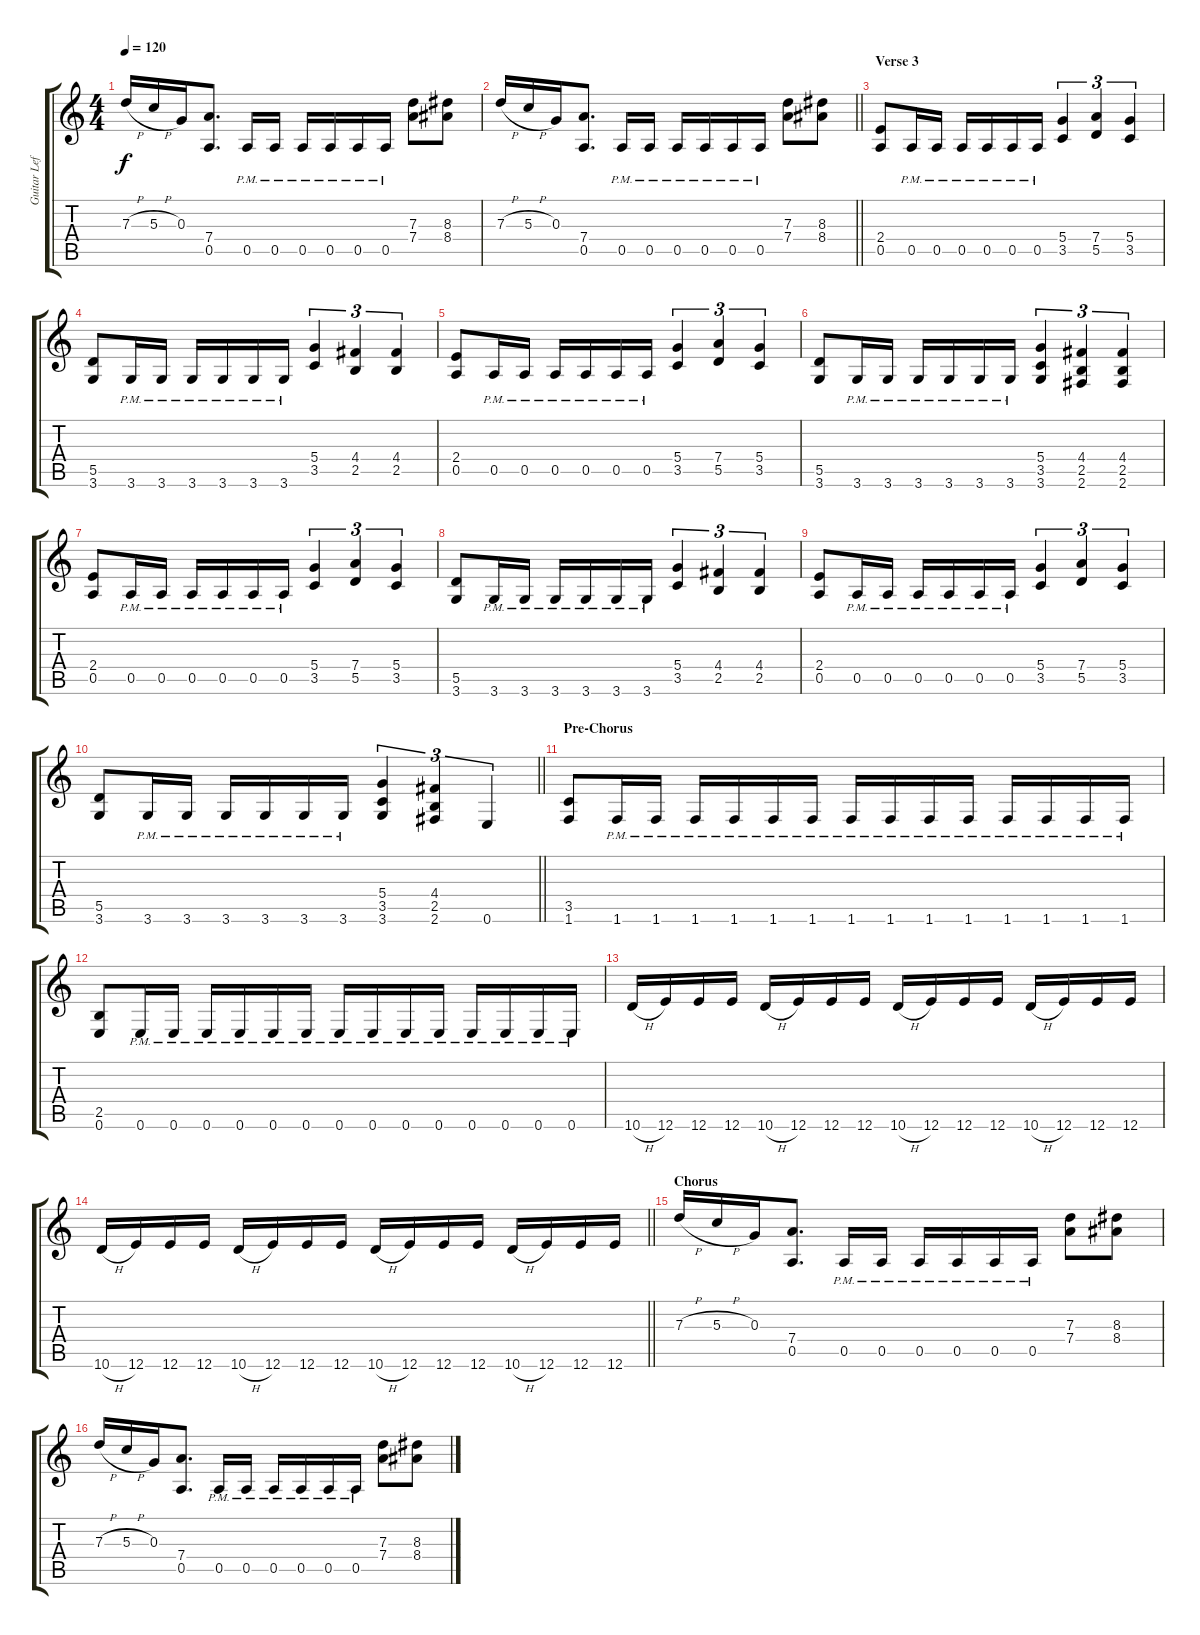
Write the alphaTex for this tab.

\track ("Guitar Left" "Guitar Lef") {instrument distortionguitar}
\staff {score tabs}
\tuning (E4 B3 G3 D3 A2 E2) {hide}
\ts (4 4)
\tempo 120
\clef g2
\ks c
7.3{h}.16{dy f} 5.3{h}.16 0.3.16 (7.4 0.5).8{d} 0.5{pm}.16 0.5{pm}.16 0.5{pm}.16 0.5{pm}.16 0.5{pm}.16 0.5{pm}.16 (7.3 7.4).8 (8.3 8.4).8 |
\barLineRight lightlight
7.3{h}.16 5.3{h}.16 0.3.16 (7.4 0.5).8{d} 0.5{pm}.16 0.5{pm}.16 0.5{pm}.16 0.5{pm}.16 0.5{pm}.16 0.5{pm}.16 (7.3 7.4).8 (8.3 8.4).8 |
\section ("" "Verse 3")
(2.4 0.5).8 0.5{pm}.16 0.5{pm}.16 0.5{pm}.16 0.5{pm}.16 0.5{pm}.16 0.5{pm}.16 (5.4 3.5).4{tu (3 2)} (7.4 5.5).4{tu (3 2)} (5.4 3.5).4{tu (3 2)} |
(5.5 3.6).8 3.6{pm}.16 3.6{pm}.16 3.6{pm}.16 3.6{pm}.16 3.6{pm}.16 3.6{pm}.16 (5.4 3.5).4{tu (3 2)} (4.4 2.5).4{tu (3 2)} (4.4 2.5).4{tu (3 2)} |
(2.4 0.5).8 0.5{pm}.16 0.5{pm}.16 0.5{pm}.16 0.5{pm}.16 0.5{pm}.16 0.5{pm}.16 (5.4 3.5).4{tu (3 2)} (7.4 5.5).4{tu (3 2)} (5.4 3.5).4{tu (3 2)} |
(5.5 3.6).8 3.6{pm}.16 3.6{pm}.16 3.6{pm}.16 3.6{pm}.16 3.6{pm}.16 3.6{pm}.16 (5.4 3.5 3.6).4{tu (3 2)} (4.4 2.5 2.6).4{tu (3 2)} (4.4 2.5 2.6).4{tu (3 2)} |
(2.4 0.5).8 0.5{pm}.16 0.5{pm}.16 0.5{pm}.16 0.5{pm}.16 0.5{pm}.16 0.5{pm}.16 (5.4 3.5).4{tu (3 2)} (7.4 5.5).4{tu (3 2)} (5.4 3.5).4{tu (3 2)} |
(5.5 3.6).8 3.6{pm}.16 3.6{pm}.16 3.6{pm}.16 3.6{pm}.16 3.6{pm}.16 3.6{pm}.16 (5.4 3.5).4{tu (3 2)} (4.4 2.5).4{tu (3 2)} (4.4 2.5).4{tu (3 2)} |
(2.4 0.5).8 0.5{pm}.16 0.5{pm}.16 0.5{pm}.16 0.5{pm}.16 0.5{pm}.16 0.5{pm}.16 (5.4 3.5).4{tu (3 2)} (7.4 5.5).4{tu (3 2)} (5.4 3.5).4{tu (3 2)} |
\barLineRight lightlight
(5.5 3.6).8 3.6{pm}.16 3.6{pm}.16 3.6{pm}.16 3.6{pm}.16 3.6{pm}.16 3.6{pm}.16 (5.4 3.5 3.6).4{tu (3 2)} (4.4 2.5 2.6).4{tu (3 2)} 0.6.4{tu (3 2)} |
\section ("" "Pre-Chorus")
(3.5 1.6).8 1.6{pm}.16 1.6{pm}.16 1.6{pm}.16 1.6{pm}.16 1.6{pm}.16 1.6{pm}.16 1.6{pm}.16 1.6{pm}.16 1.6{pm}.16 1.6{pm}.16 1.6{pm}.16 1.6{pm}.16 1.6{pm}.16 1.6{pm}.16 |
(2.5 0.6).8 0.6{pm}.16 0.6{pm}.16 0.6{pm}.16 0.6{pm}.16 0.6{pm}.16 0.6{pm}.16 0.6{pm}.16 0.6{pm}.16 0.6{pm}.16 0.6{pm}.16 0.6{pm}.16 0.6{pm}.16 0.6{pm}.16 0.6{pm}.16 |
10.6{h}.16 12.6.16 12.6.16 12.6.16 10.6{h}.16 12.6.16 12.6.16 12.6.16 10.6{h}.16 12.6.16 12.6.16 12.6.16 10.6{h}.16 12.6.16 12.6.16 12.6.16 |
\barLineRight lightlight
10.6{h}.16 12.6.16 12.6.16 12.6.16 10.6{h}.16 12.6.16 12.6.16 12.6.16 10.6{h}.16 12.6.16 12.6.16 12.6.16 10.6{h}.16 12.6.16 12.6.16 12.6.16 |
\section ("" "Chorus")
7.3{h}.16 5.3{h}.16 0.3.16 (7.4 0.5).8{d} 0.5{pm}.16 0.5{pm}.16 0.5{pm}.16 0.5{pm}.16 0.5{pm}.16 0.5{pm}.16 (7.3 7.4).8 (8.3 8.4).8 |
7.3{h}.16 5.3{h}.16 0.3.16 (7.4 0.5).8{d} 0.5{pm}.16 0.5{pm}.16 0.5{pm}.16 0.5{pm}.16 0.5{pm}.16 0.5{pm}.16 (7.3 7.4).8 (8.3 8.4).8
